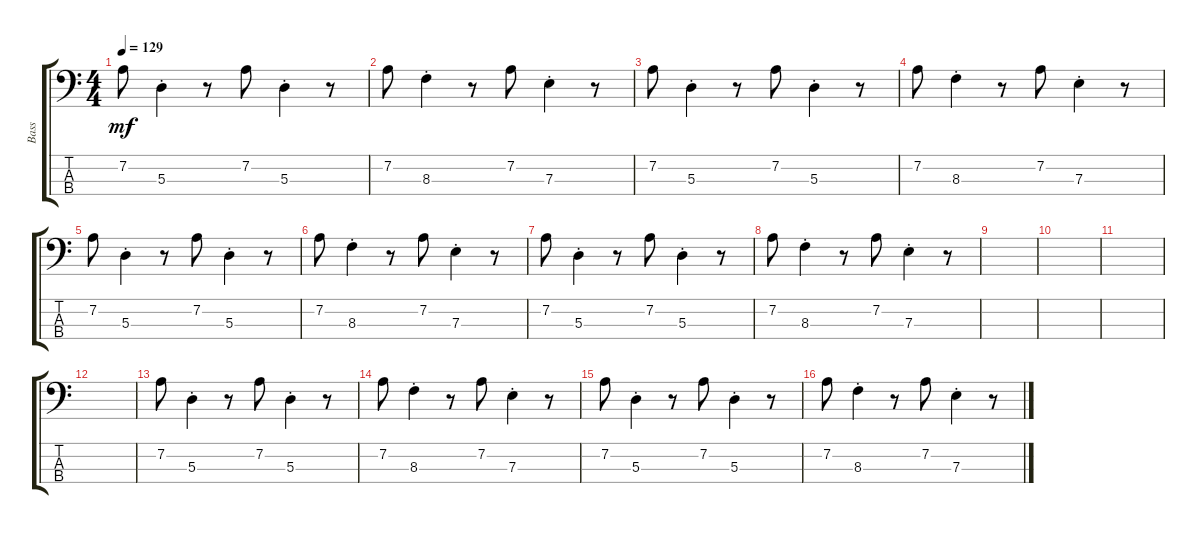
\track ("Bass" "Bass") {instrument electricbassfinger}
\staff {score tabs}
\tuning (G2 D2 A1 E1) {hide}
\ts (4 4)
\tempo 129
\clef f4
\ks c
7.2.8{dy mf} 5.3{st}.4 r.8 7.2.8 5.3{st}.4 r.8 |
7.2.8 8.3{st}.4 r.8 7.2.8 7.3{st}.4 r.8 |
7.2.8 5.3{st}.4 r.8 7.2.8 5.3{st}.4 r.8 |
7.2.8 8.3{st}.4 r.8 7.2.8 7.3{st}.4 r.8 |
7.2.8 5.3{st}.4 r.8 7.2.8 5.3{st}.4 r.8 |
7.2.8 8.3{st}.4 r.8 7.2.8 7.3{st}.4 r.8 |
7.2.8 5.3{st}.4 r.8 7.2.8 5.3{st}.4 r.8 |
7.2.8 8.3{st}.4 r.8 7.2.8 7.3{st}.4 r.8 |
|
|
|
|
7.2.8 5.3{st}.4 r.8 7.2.8 5.3{st}.4 r.8 |
7.2.8 8.3{st}.4 r.8 7.2.8 7.3{st}.4 r.8 |
7.2.8 5.3{st}.4 r.8 7.2.8 5.3{st}.4 r.8 |
7.2.8 8.3{st}.4 r.8 7.2.8 7.3{st}.4 r.8
